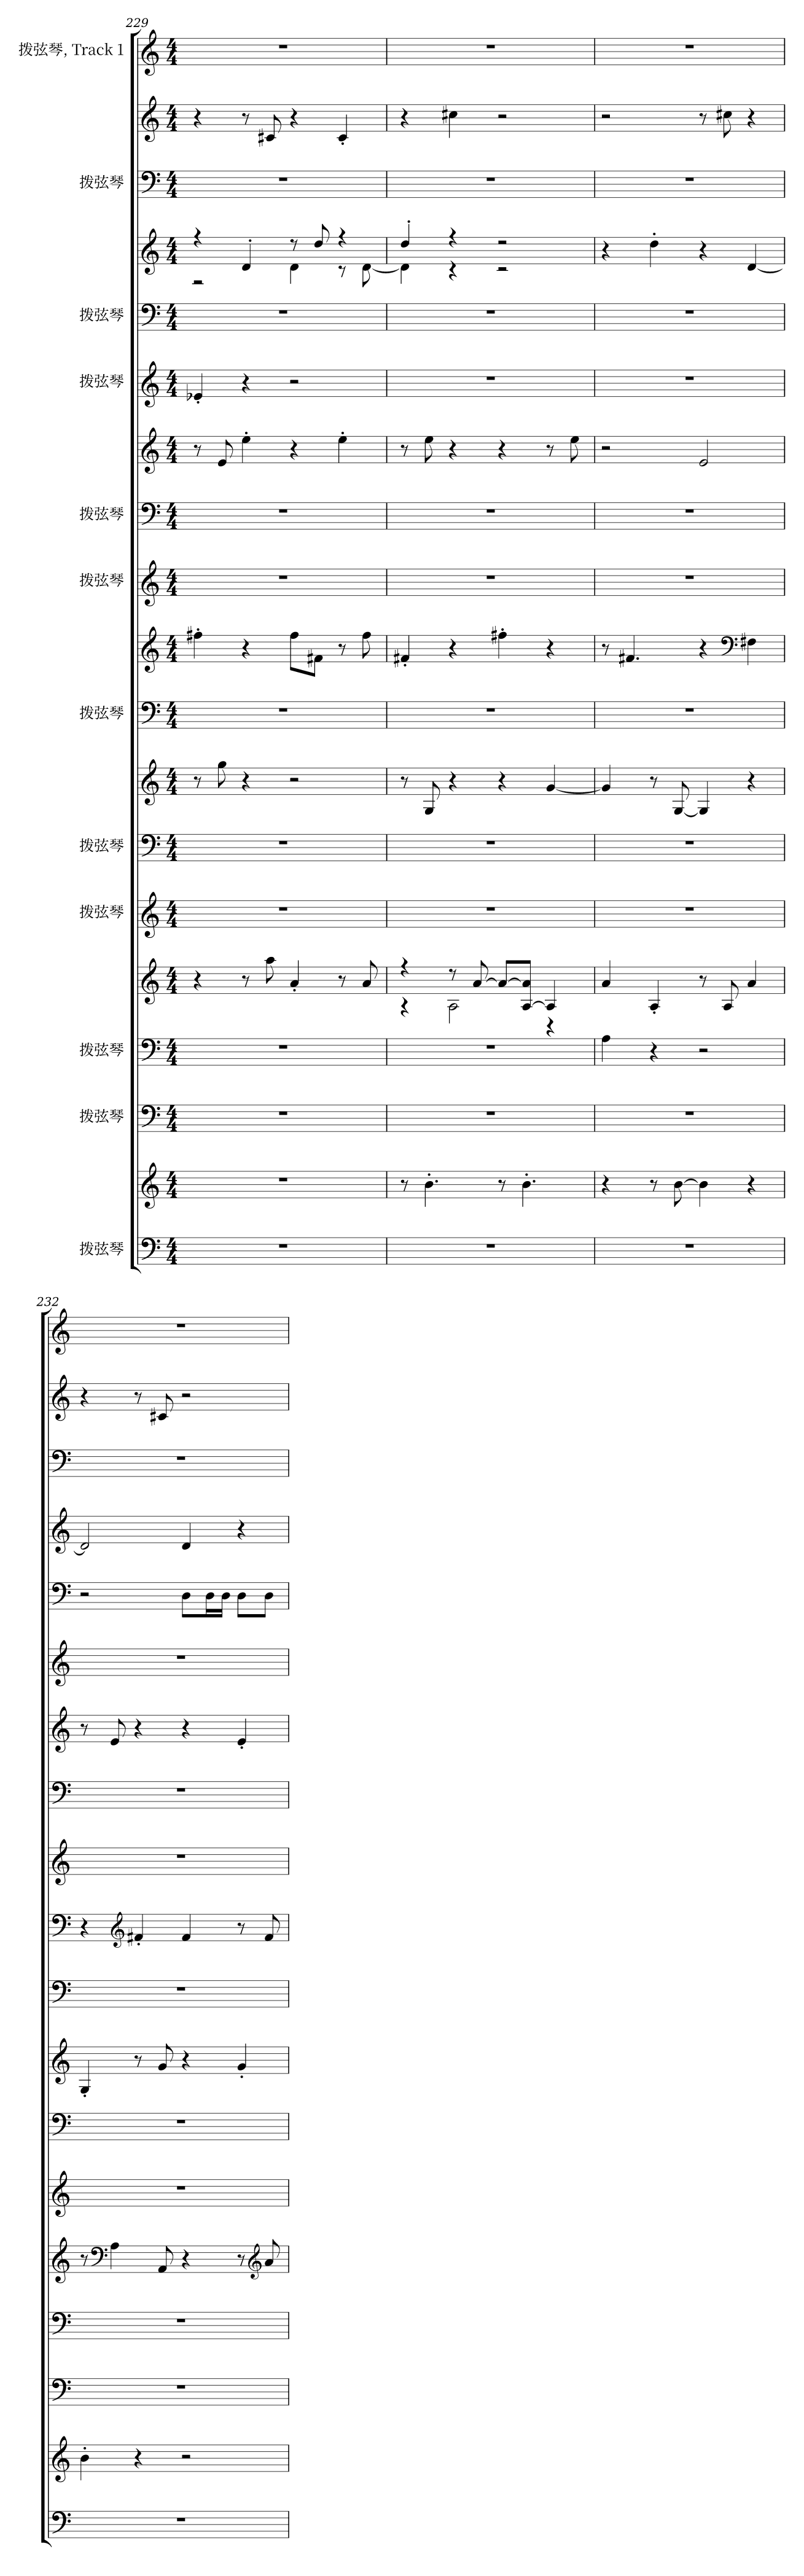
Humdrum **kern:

**kern	**kern	**kern	**kern	**kern	**kern	**kern	**kern	**kern	**kern	**kern	**kern	**kern	**kern	**kern	**kern	**kern	**kern	**kern
*part12	*part12	*part11	*part10	*part10	*part9	*part8	*part8	*part7	*part7	*part6	*part5	*part5	*part4	*part3	*part3	*part2	*part2	*part1
*staff19	*staff18	*staff17	*staff16	*staff15	*staff14	*staff13	*staff12	*staff11	*staff10	*staff9	*staff8	*staff7	*staff6	*staff5	*staff4	*staff3	*staff2	*staff1
*I"拨弦琴	*	*I"拨弦琴	*I"拨弦琴	*	*I"拨弦琴	*I"拨弦琴	*	*I"拨弦琴	*	*I"拨弦琴	*I"拨弦琴	*	*I"拨弦琴	*I"拨弦琴	*	*I"拨弦琴	*	*I"拨弦琴, Track 1
!!LO:PB:g=z
*clefF4	*clefG2	*clefF4	*clefF4	*clefG2	*clefG2	*clefF4	*clefG2	*clefF4	*clefG2	*clefG2	*clefF4	*clefG2	*clefG2	*clefF4	*clefG2	*clefF4	*clefG2	*clefG2
*k[]	*k[]	*k[]	*k[]	*k[]	*k[]	*k[]	*k[]	*k[]	*k[]	*k[]	*k[]	*k[]	*k[]	*k[]	*k[]	*k[]	*k[]	*k[]
*M4/4	*M4/4	*M4/4	*M4/4	*M4/4	*M4/4	*M4/4	*M4/4	*M4/4	*M4/4	*M4/4	*M4/4	*M4/4	*M4/4	*M4/4	*M4/4	*M4/4	*M4/4	*M4/4
=229	=229	=229	=229	=229	=229	=229	=229	=229	=229	=229	=229	=229	=229	=229	=229	=229	=229	=229
*	*	*	*	*	*	*	*	*	*	*	*	*	*	*	*^	*	*	*
1r	1r	1r	1r	4r	1r	1r	8r	1r	4ff#X'\	1r	1r	8r	4e-X'/	1r	4r	2r	1r	4r	1r
.	.	.	.	.	.	.	8gg\	.	.	.	.	8e/	.	.	.	.	.	.	.
.	.	.	.	8r	.	.	4r	.	4r	.	.	4ee'\	4r	.	4d'/	.	.	8r	.
.	.	.	.	8aa\	.	.	.	.	.	.	.	.	.	.	.	.	.	8c#X/	.
.	.	.	.	4a'/	.	.	2r	.	8ff#\L	.	.	4r	2r	.	8r	4d\	.	4r	.
.	.	.	.	.	.	.	.	.	8f#X\J	.	.	.	.	.	8dd/	.	.	.	.
.	.	.	.	8r	.	.	.	.	8r	.	.	4ee'\	.	.	4r	8r	.	4c#'/	.
.	.	.	.	8a/	.	.	.	.	8ff#\	.	.	.	.	.	.	[8d\	.	.	.
=230	=230	=230	=230	=230	=230	=230	=230	=230	=230	=230	=230	=230	=230	=230	=230	=230	=230	=230	=230
*	*	*	*	*^	*	*	*	*	*	*	*	*	*	*	*	*	*	*	*
1r	8r	1r	1r	4r	4r	1r	1r	8r	1r	4f#X'/	1r	1r	8r	1r	1r	4dd'/	4d\]	1r	4r	1r
.	4.b'\	.	.	.	.	.	.	8G/	.	.	.	.	8ee\	.	.	.	.	.	.	.
.	.	.	.	8r	2A\	.	.	4r	.	4r	.	.	4r	.	.	4r	4r	.	4cc#X\	.
.	.	.	.	[8a/	.	.	.	.	.	.	.	.	.	.	.	.	.	.	.	.
.	8r	.	.	8a/L_	.	.	.	4r	.	4ff#X'\	.	.	4r	.	.	2r	2r	.	2r	.
.	4.b'\	.	.	[8A/ 8a/]J	.	.	.	.	.	.	.	.	.	.	.	.	.	.	.	.
.	.	.	.	4A/]	4r	.	.	[4g/	.	4r	.	.	8r	.	.	.	.	.	.	.
.	.	.	.	.	.	.	.	.	.	.	.	.	8ee\	.	.	.	.	.	.	.
*	*	*	*	*v	*v	*	*	*	*	*	*	*	*	*	*	*v	*v	*	*	*
=231	=231	=231	=231	=231	=231	=231	=231	=231	=231	=231	=231	=231	=231	=231	=231	=231	=231	=231
1r	4r	1r	4A\	4a/	1r	1r	4g/]	1r	8r	1r	1r	2r	1r	1r	4r	1r	2r	1r
.	.	.	.	.	.	.	.	.	4.f#X/	.	.	.	.	.	.	.	.	.
.	8r	.	4r	4A'/	.	.	8r	.	.	.	.	.	.	.	4dd'\	.	.	.
.	[8b\	.	.	.	.	.	[8G/	.	.	.	.	.	.	.	.	.	.	.
.	4b\]	.	2r	8r	.	.	4G/]	.	4r	.	.	2e/	.	.	4r	.	8r	.
.	.	.	.	8A/	.	.	.	.	.	.	.	.	.	.	.	.	8cc#X\	.
*	*	*	*	*	*	*	*	*	*clefF4	*	*	*	*	*	*	*	*	*
.	4r	.	.	4a/	.	.	4r	.	4F#X\	.	.	.	.	.	[4d/	.	4r	.
!!LO:PB:g=z
=232	=232	=232	=232	=232	=232	=232	=232	=232	=232	=232	=232	=232	=232	=232	=232	=232	=232	=232
1r	4b'\	1r	1r	8r	1r	1r	4G'/	1r	4r	1r	1r	8r	1r	2r	2d/]	1r	4r	1r
*	*	*	*	*clefF4	*	*	*	*	*	*	*	*	*	*	*	*	*	*
.	.	.	.	4A\	.	.	.	.	.	.	.	8e/	.	.	.	.	.	.
*	*	*	*	*	*	*	*	*	*clefG2	*	*	*	*	*	*	*	*	*
.	4r	.	.	.	.	.	8r	.	4f#X'/	.	.	4r	.	.	.	.	8r	.
.	.	.	.	8AA/	.	.	8g/	.	.	.	.	.	.	.	.	.	8c#X/	.
.	2r	.	.	4r	.	.	4r	.	4f#/	.	.	4r	.	8D\L	4d/	.	2r	.
.	.	.	.	.	.	.	.	.	.	.	.	.	.	16D\L	.	.	.	.
.	.	.	.	.	.	.	.	.	.	.	.	.	.	16D\JJ	.	.	.	.
.	.	.	.	8r	.	.	4g'/	.	8r	.	.	4e'/	.	8D\L	4r	.	.	.
*	*	*	*	*clefG2	*	*	*	*	*	*	*	*	*	*	*	*	*	*
.	.	.	.	8a/	.	.	.	.	8f#/	.	.	.	.	8D\J	.	.	.	.
=	=	=	=	=	=	=	=	=	=	=	=	=	=	=	=	=	=	=
*-	*-	*-	*-	*-	*-	*-	*-	*-	*-	*-	*-	*-	*-	*-	*-	*-	*-	*-
